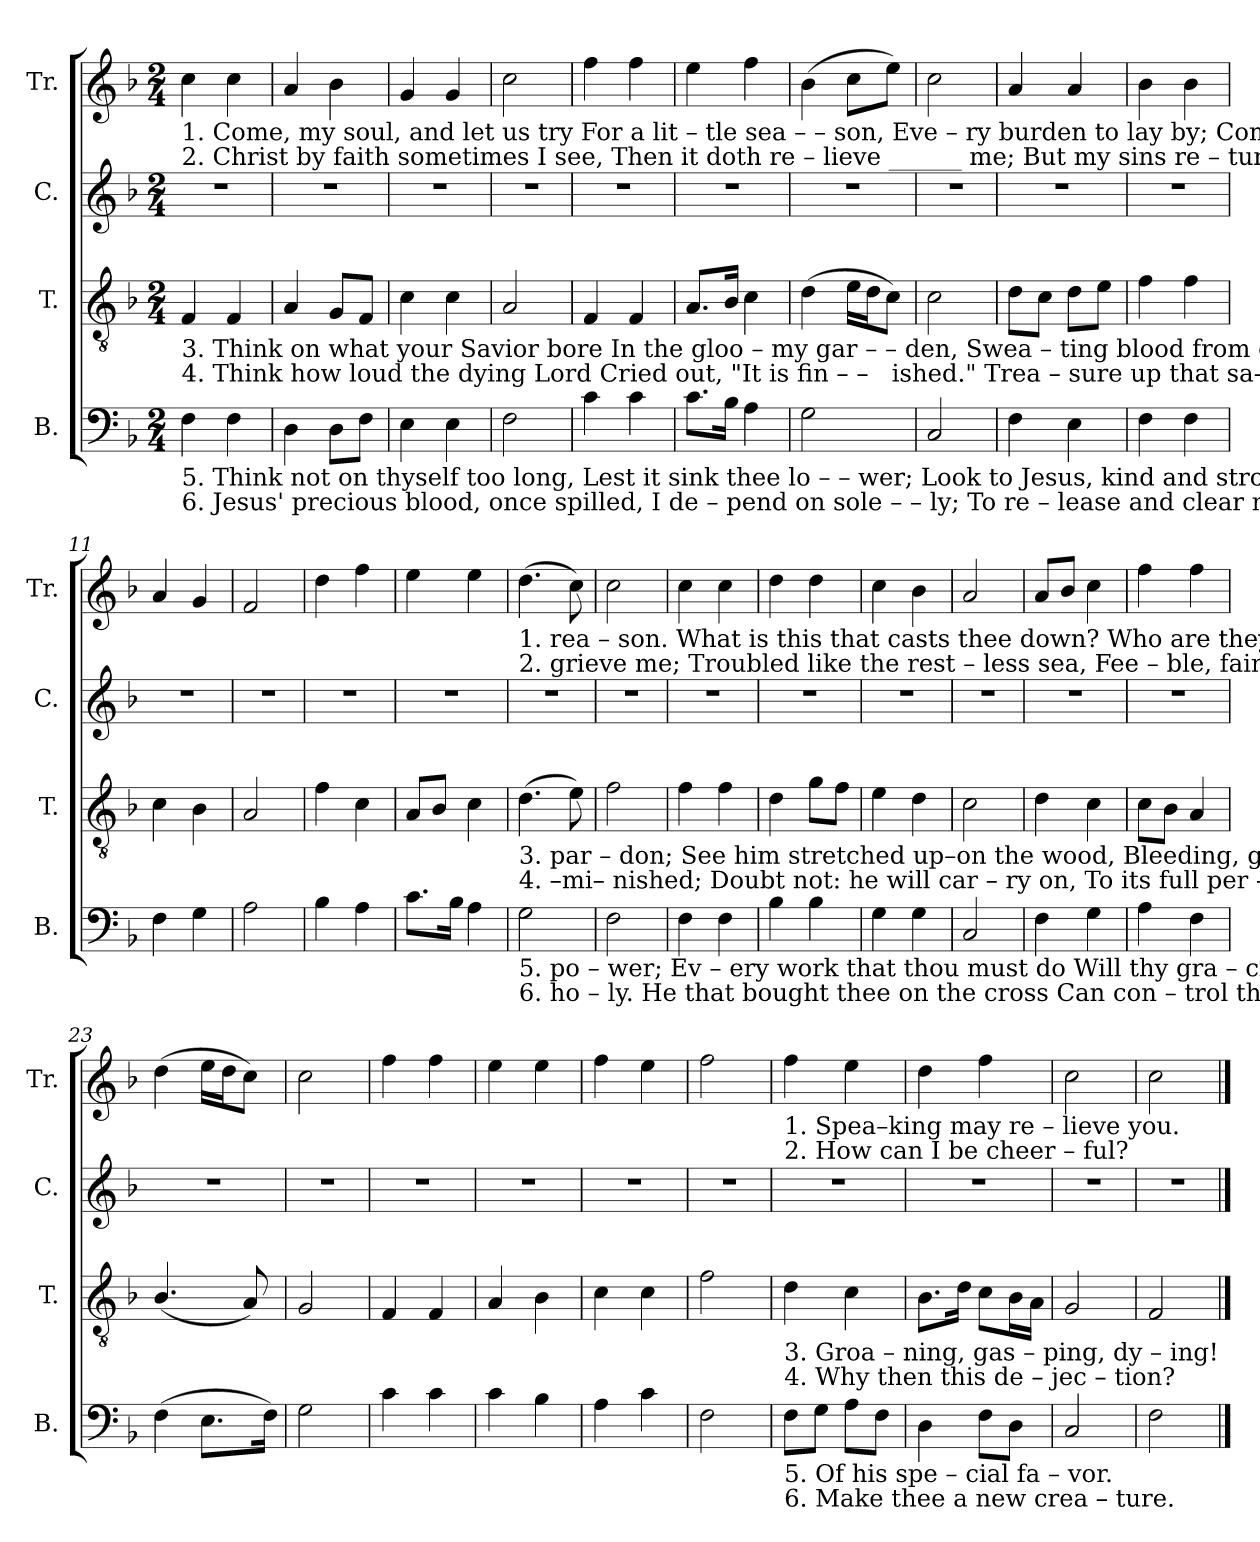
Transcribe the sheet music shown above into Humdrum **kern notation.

**kern	**kern	**kern	**kern
*part4	*part3	*part2	*part1
*staff4	*staff3	*staff2	*staff1
*I"B.	*I"T.	*I"C.	*I"Tr.
*I'B.	*I'T.	*I'C.	*I'Tr.
*clefF4	*clefGv2	*clefG2	*clefG2
*k[b-]	*k[b-]	*k[b-]	*k[b-]
*M2/4	*M2/4	*M2/4	*M2/4
*MM120	*MM120	*MM120	*MM120
=1	=1	=1	=1
!	!	!	!LO:TX:b:t=1. Come,  my  soul,  and  let  us  try   For   a       lit    –   tle     sea      –      –     son,     Eve  –  ry         burden    to   lay    by;   Come,  and   let   us
!	!	!	!LO:TX:b:t=2. Christ   by  faith  sometimes I see, Then  it    doth     re  –  lieve ______  me;     But      my       sins   re – turn  a–gain,  Those  are  they  that
!	!LO:TX:b:t=3. Think on what your Savior bore   In   the     gloo  –  my  gar     –      –      den,     Swea – ting   blood  from every pore,  To  pro – cure   thy	!	!
!	!LO:TX:b:t=4. Think how loud the dying  Lord  Cried  out, "It       is       fin   –      –   &nbsp; ished."  Trea – sure     up   that   sa–cred  word  Whole  and  un–di –	!	!
!LO:TX:b:t=5. Think  not  on  thyself  too   long,   Lest  it   sink    thee    lo       –      –      wer;   Look    to        Jesus, kind and strong,  Mercy   joined   with	!	!	!
!LO:TX:b:t=6. Jesus' precious blood, once spilled, I       de – pend   on     sole    –      –        ly;    To          re  –  lease and clear my guilt,  But   I    would    be	!	!	!
4F\	4F/	2r	4cc\
4F\	4F/	.	4cc\
=2	=2	=2	=2
4D\	4A/	2r	4a/
8D\L	8G/L	.	4b-\
8F\J	8F/J	.	.
=3	=3	=3	=3
4E\	4c\	2r	4g/
4E\	4c\	.	4g/
=4	=4	=4	=4
2F\	2A/	2r	2cc\
=5	=5	=5	=5
4c\	4F/	2r	4ff\
4c\	4F/	.	4ff\
=6	=6	=6	=6
8.c\L	8.A/L	2r	4ee\
16B-\Jk	16B-/Jk	.	.
4A\	4c\	.	4ff\
=7	=7	=7	=7
2G\	(4d\	2r	(4b-\
.	16e\LL	.	8cc\L
.	16d\J	.	.
.	8c\J)	.	8ee\J)
=8	=8	=8	=8
2C/	2c\	2r	2cc\
=9	=9	=9	=9
4F\	8d\L	2r	4a/
.	8c\J	.	.
4E\	8d\L	.	4a/
.	8e\J	.	.
=10	=10	=10	=10
4F\	4f\	2r	4b-\
4F\	4f\	.	4b-\
=11	=11	=11	=11
4F\	4c\	2r	4a/
4G\	4B-\	.	4g/
=12	=12	=12	=12
2A\	2A/	2r	2f/
=13	=13	=13	=13
4B-\	4f\	2r	4dd\
4A\	4c\	.	4ff\
=14	=14	=14	=14
8.c\L	8A/L	2r	4ee\
.	8B-/J	.	.
16B-\Jk	.	.	.
4A\	4c\	.	4ee\
!!LO:LB:g=z
=15	=15	=15	=15
!	!	!	!LO:TX:b:t=1. rea     –    son.   What  is  this  that  casts thee down?    Who   are      they    that    grieve ______   you?     Speak, and let the worst be known;
!	!	!	!LO:TX:b:t=2. grieve      me;    Troubled  like  the   rest  – less   sea,      Fee – ble,    faint,   and    fear      –      –       ful&colon;       Plunged  in  sins,  a  sore  disease,
!	!LO:TX:b:t=3. par  –  don;       See him stretched up–on the wood,   Bleeding,      grie – ving,   cry       –      –       ing!    Suffering   all   the  wrath  of God,	!	!
!	!LO:TX:b:t=4. –mi– nished;   Doubt  not&colon;  he   will    car – ry   on,     To       its        full     per  –  fec        –      –      tion,   That  good  work  he  has  begun,	!	!
!LO:TX:b:t=5. po   –    wer;     Ev – ery  work  that   thou  must  do    Will   thy    gra  – cious     Sa        –      –       vior     For   thee  work,  and in thee too,	!	!	!
!LO:TX:b:t=6. ho   –       ly.      He   that  bought  thee  on  the  cross     Can   con – trol      thy       na       –      –        ture;    Ful – ly  purge  away  the   dross,	!	!	!
2G\	(4.d\	2r	(4.dd\
.	8e\)	.	8cc\)
=16	=16	=16	=16
2F\	2f\	2r	2cc\
=17	=17	=17	=17
4F\	4f\	2r	4cc\
4F\	4f\	.	4cc\
=18	=18	=18	=18
4B-\	4d\	2r	4dd\
4B-\	8g\L	.	4dd\
.	8f\J	.	.
=19	=19	=19	=19
4G\	4e\	2r	4cc\
4G\	4d\	.	4b-\
=20	=20	=20	=20
2C/	2c\	2r	2a/
=21	=21	=21	=21
4F\	4d\	2r	8a/L
.	.	.	8b-/J
4G\	4c\	.	4cc\
=22	=22	=22	=22
4A\	8c\L	2r	4ff\
.	8B-\J	.	.
4F\	4A/	.	4ff\
=23	=23	=23	=23
(4F\	(4.B-/	2r	(4dd\
8.E\L	.	.	16ee\LL
.	.	.	16dd\J
.	8A/)	.	8cc\J)
16F\Jk)	.	.	.
=24	=24	=24	=24
2G\	2G/	2r	2cc\
=25	=25	=25	=25
4c\	4F/	2r	4ff\
4c\	4F/	.	4ff\
=26	=26	=26	=26
4c\	4A/	2r	4ee\
4B-\	4B-\	.	4ee\
=27	=27	=27	=27
4A\	4c\	2r	4ff\
4c\	4c\	.	4ee\
=28	=28	=28	=28
2F\	2f\	2r	2ff\
!!LO:LB:g=z
=29	=29	=29	=29
!	!	!	!LO:TX:b:t=1. Spea–king      may        re       –       lieve     you.
!	!	!	!LO:TX:b:t=2. How   can         I             be               cheer  – ful?
!	!LO:TX:b:t=3. Groa – ning,     gas      –   ping,          dy  –  ing!	!	!
!	!LO:TX:b:t=4. Why    then       this          de       –      jec  – tion?	!	!
!LO:TX:b:t=5. Of       his          spe    –    cial               fa  –   vor.	!	!	!
!LO:TX:b:t=6. Make  thee        a             new             crea – ture.	!	!	!
8F\L	4d\	2r	4ff\
8G\J	.	.	.
8A\L	4c\	.	4ee\
8F\J	.	.	.
=30	=30	=30	=30
4D\	8.B-\L	2r	4dd\
.	16d\Jk	.	.
8F\L	8c\L	.	4ff\
8D\J	16B-\L	.	.
.	16A\JJ	.	.
=31	=31	=31	=31
2C/	2G/	2r	2cc\
=32	=32	=32	=32
2F\	2F/	2r	2cc\
==	==	==	==
*-	*-	*-	*-
